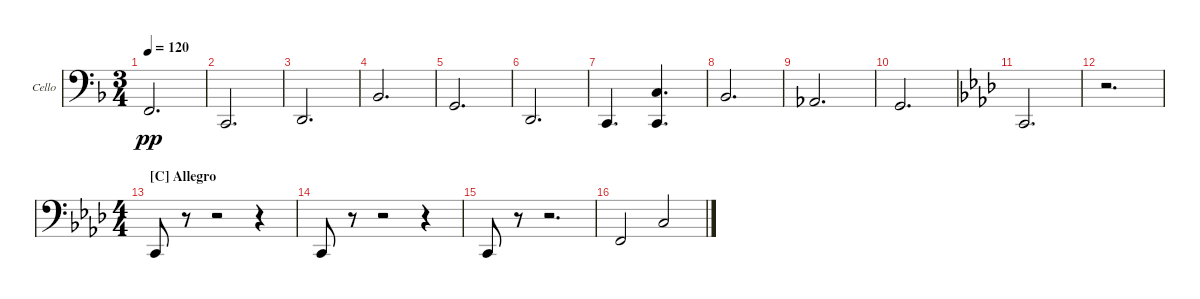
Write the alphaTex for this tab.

\defaultSystemsLayout 4
\bracketExtendMode groupsimilarinstruments
\firstSystemTrackNameOrientation horizontal
\otherSystemsTrackNameOrientation horizontal
\track ("Violoncelle" "Cello") {instrument cello}
\staff {score}
\tuning (A3 D3 G2 C2)
\ts (3 4)
\tempo 120
\clef f4
\ks dminor
5.4.2{d dy pp} |
0.4.2{d} |
2.4.2{d} |
10.4.2{d} |
7.4.2{d} |
2.4.2{d} |
0.4.4{d} (0.4 5.3).4{d} |
3.3.2{d} |
\scale
0.264402 1.3.2{d} |
\scale
0.277963 0.3.2{d} |
\scale
0.215936
\ks fminor
0.4.2{d} |
\scale
0.241807 r.2{d} |
\ts (4 4)
\section ("C" "Allegro")
0.4.8 r.8 r.2 r.4 |
0.4.8 r.8 r.2 r.4 |
0.4.8 r.8 r.2{d} |
\scale
0.395157 5.4.2 5.3.2
